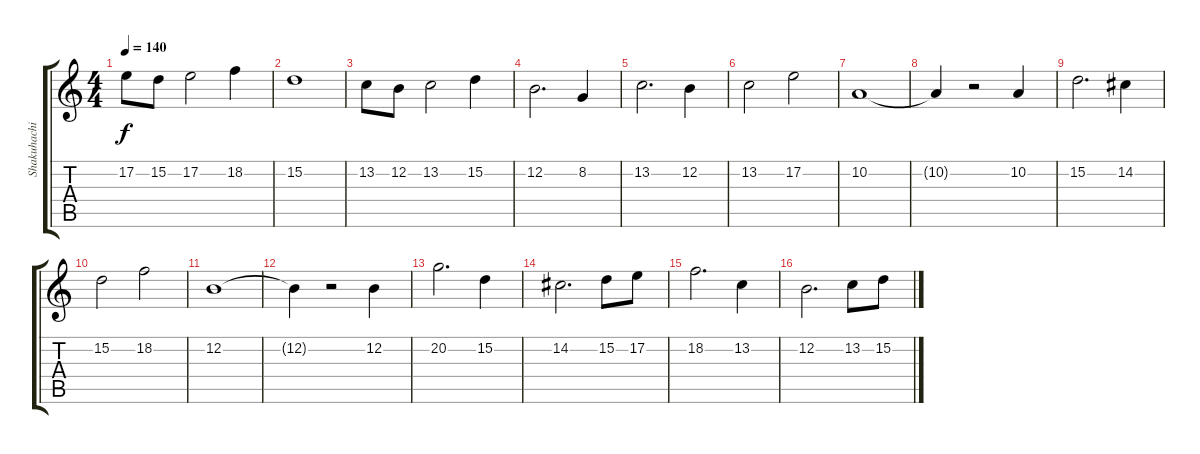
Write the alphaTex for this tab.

\track ("Shakuhachi" "Shakuhachi") {instrument shakuhachi}
\staff {score tabs}
\tuning (E4 B3 G3 D3 A2 E2) {hide}
\ts (4 4)
\tempo 140
\clef g2
\ks c
17.2.8{dy f} 15.2.8 17.2.2 18.2.4 |
15.2.1 |
13.2.8 12.2.8 13.2.2 15.2.4 |
12.2.2{d} 8.2.4 |
13.2.2{d} 12.2.4 |
13.2.2 17.2.2 |
10.2.1 |
10.2{t}.4 r.2 10.2.4 |
15.2.2{d} 14.2.4 |
15.2.2 18.2.2 |
12.2.1 |
12.2{t}.4 r.2 12.2.4 |
20.2.2{d} 15.2.4 |
14.2.2{d} 15.2.8 17.2.8 |
18.2.2{d} 13.2.4 |
12.2.2{d} 13.2.8 15.2.8
